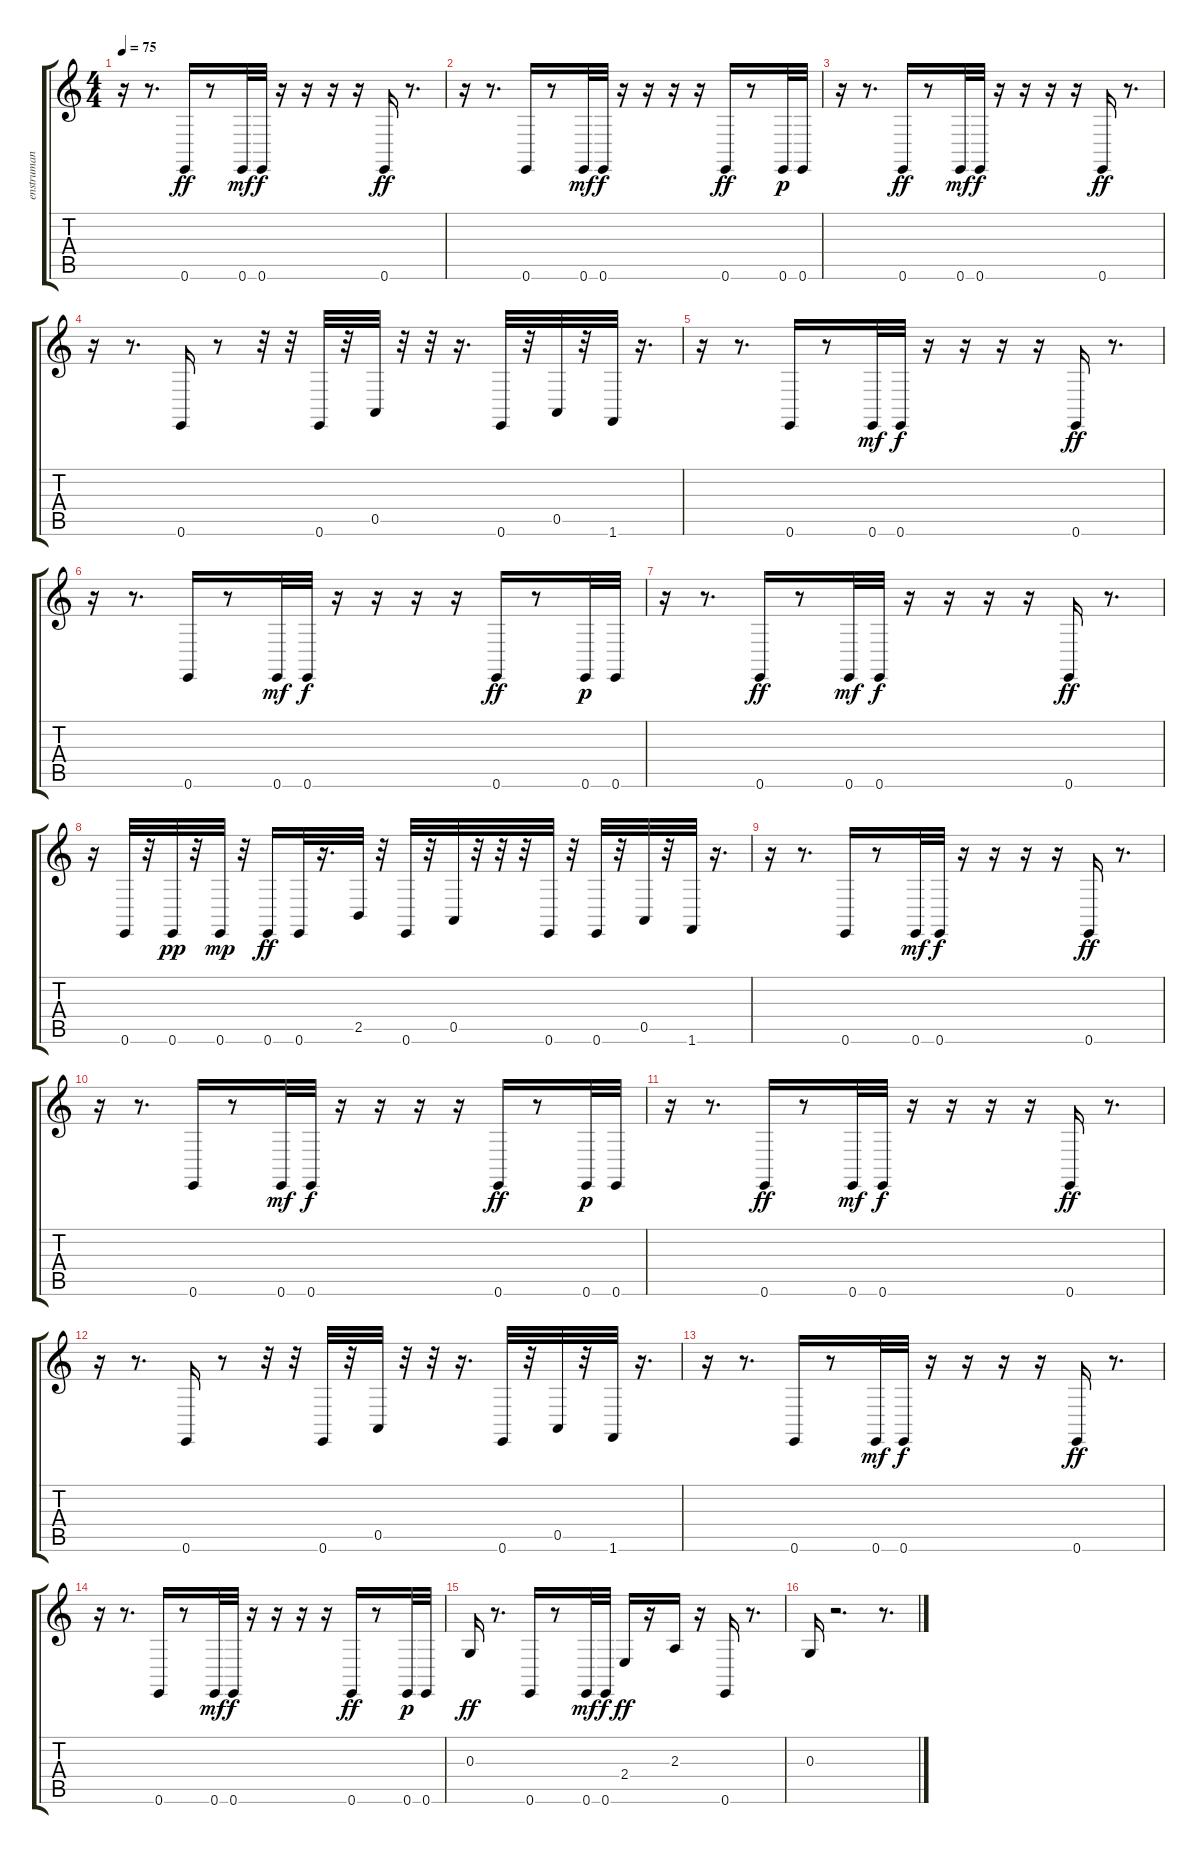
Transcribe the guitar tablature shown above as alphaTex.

\track ("enstruman" "enstruman") {instrument acousticgrandpiano}
\staff {score tabs}
\tuning (E4 B3 G3 D3 A2 E2) {hide}
\ts (4 4)
\tempo 75
\clef g2
\ks c
r.16{dy ff} r.8{d} 0.6.16 r.8 0.6.32{dy mf} 0.6.32{dy f} r.16 r.16 r.16 r.16 0.6.16{dy ff} r.8{d} |
r.16 r.8{d} 0.6.16 r.8 0.6.32{dy mf} 0.6.32{dy f} r.16 r.16 r.16 r.16 0.6.16{dy ff} r.8 0.6.32{dy p} 0.6.32 |
r.16 r.8{d} 0.6.16{dy ff} r.8 0.6.32{dy mf} 0.6.32{dy f} r.16 r.16 r.16 r.16 0.6.16{dy ff} r.8{d} |
r.16 r.8{d} 0.6.16 r.8 r.32 r.32 0.6.32 r.32 0.5.32 r.32 r.32 r.16{d} 0.6.32 r.32 0.5.32 r.32 1.6.32 r.16{d} |
r.16 r.8{d} 0.6.16 r.8 0.6.32{dy mf} 0.6.32{dy f} r.16 r.16 r.16 r.16 0.6.16{dy ff} r.8{d} |
r.16 r.8{d} 0.6.16 r.8 0.6.32{dy mf} 0.6.32{dy f} r.16 r.16 r.16 r.16 0.6.16{dy ff} r.8 0.6.32{dy p} 0.6.32 |
r.16 r.8{d} 0.6.16{dy ff} r.8 0.6.32{dy mf} 0.6.32{dy f} r.16 r.16 r.16 r.16 0.6.16{dy ff} r.8{d} |
r.16 0.6.32 r.32 0.6.32{dy pp} r.32 0.6.32{dy mp} r.32 0.6.16{dy ff} 0.6.32 r.16{d} 2.5.32 r.32 0.6.32 r.32 0.5.32 r.32 r.32 r.32 0.6.32 r.32 0.6.32 r.32 0.5.32 r.32 1.6.32 r.16{d} |
r.16 r.8{d} 0.6.16 r.8 0.6.32{dy mf} 0.6.32{dy f} r.16 r.16 r.16 r.16 0.6.16{dy ff} r.8{d} |
r.16 r.8{d} 0.6.16 r.8 0.6.32{dy mf} 0.6.32{dy f} r.16 r.16 r.16 r.16 0.6.16{dy ff} r.8 0.6.32{dy p} 0.6.32 |
r.16 r.8{d} 0.6.16{dy ff} r.8 0.6.32{dy mf} 0.6.32{dy f} r.16 r.16 r.16 r.16 0.6.16{dy ff} r.8{d} |
r.16 r.8{d} 0.6.16 r.8 r.32 r.32 0.6.32 r.32 0.5.32 r.32 r.32 r.16{d} 0.6.32 r.32 0.5.32 r.32 1.6.32 r.16{d} |
r.16 r.8{d} 0.6.16 r.8 0.6.32{dy mf} 0.6.32{dy f} r.16 r.16 r.16 r.16 0.6.16{dy ff} r.8{d} |
r.16 r.8{d} 0.6.16 r.8 0.6.32{dy mf} 0.6.32{dy f} r.16 r.16 r.16 r.16 0.6.16{dy ff} r.8 0.6.32{dy p} 0.6.32 |
0.3.16{dy ff} r.8{d} 0.6.16 r.8 0.6.32{dy mf} 0.6.32{dy f} 2.4.16{dy ff} r.16 2.3.16 r.16 0.6.16 r.8{d} |
0.3.16 r.2{d} r.8{d}
